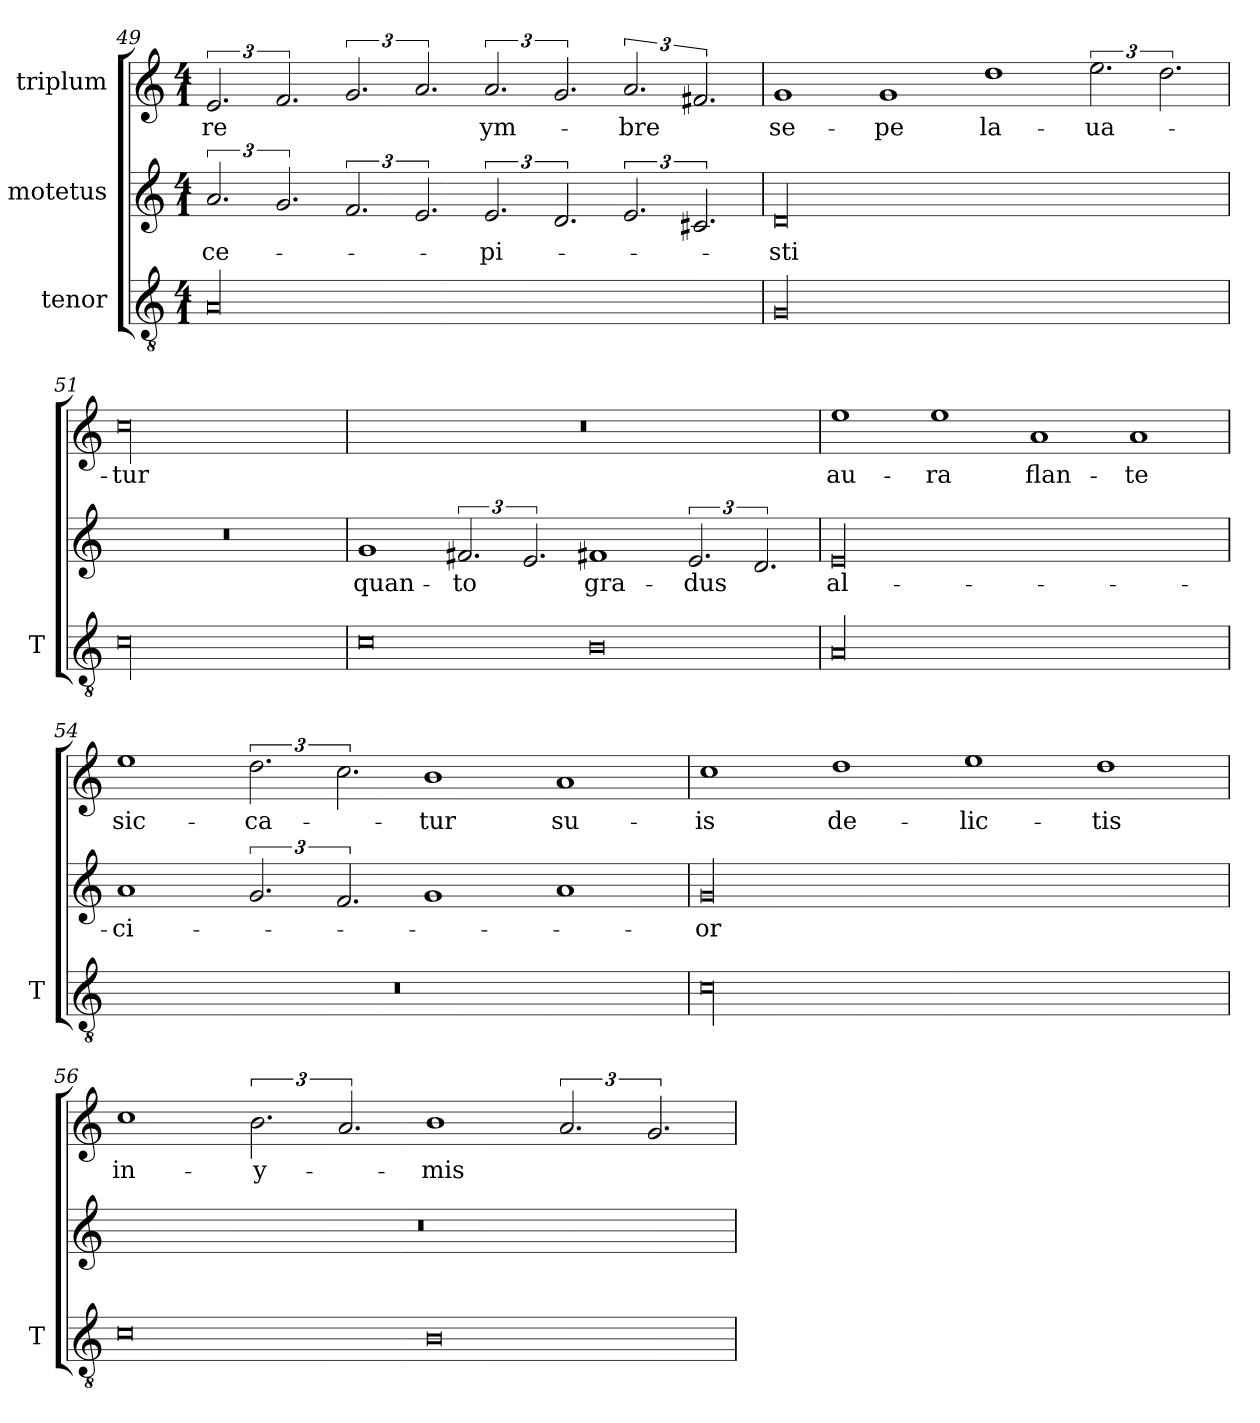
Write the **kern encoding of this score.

**kern	**kern	**text	**kern	**text
*part3	*part2	*part2	*part1	*part1
*staff3	*staff2	*staff2	*staff1	*staff1
*I"tenor	*I"motetus	*	*I"triplum	*
*I'T	*	*	*	*
*clefGv2	*clefG2	*	*clefG2	*
*k[]	*k[]	*	*k[]	*
*C:	*C:	*	*C:	*
*M4/1	*M4/1	*	*M4/1	*
=49	=49	=49	=49	=49
00A/	3.a/	-ce-	3.e/	-re
.	3.g/	.	3.f/	.
.	3.f/	.	3.g/	.
.	3.e/	.	3.a/	.
.	3.e/	-pi-	3.a/	ym-
.	3.d/	.	3.g/	.
.	3.e/	.	3.a/	-bre
.	3.c#X/	.	3.f#X/	.
=50	=50	=50	=50	=50
00G/	00d/	-sti	1g/	se-
.	.	.	1g/	-pe
.	.	.	1dd\	la-
.	.	.	3.ee\	-ua-
.	.	.	3.dd\	.
=51	=51	=51	=51	=51
00c\	00r	.	00cc\	-tur
=52	=52	=52	=52	=52
0c\	1g/	quan-	00r	.
.	3.f#X/	-to	.	.
.	3.e/	.	.	.
0B\	1f#X/	gra-	.	.
.	3.e/	-dus	.	.
.	3.d/	.	.	.
=53	=53	=53	=53	=53
00A/	00e/	al-	1ee\	au-
.	.	.	1ee\	-ra
.	.	.	1a/	flan-
.	.	.	1a/	-te
=54	=54	=54	=54	=54
00r	1a/	-ci-	1ee\	sic-
.	3.g/	.	3.dd\	-ca-
.	3.f/	.	3.cc\	.
.	1g/	.	1b\	-tur
.	1a/	.	1a/	su-
=55	=55	=55	=55	=55
00c\	00g/	-or	1cc\	-is
.	.	.	1dd\	de-
.	.	.	1ee\	-lic-
.	.	.	1dd\	-tis
!!LO:PB:g=z
=56	=56	=56	=56	=56
0c\	00r	.	1cc\	in-
.	.	.	3.b\	y-
.	.	.	3.a/	.
0B\	.	.	1b\	-mis
.	.	.	3.a/	.
.	.	.	3.g/	.
=	=	=	=	=
*-	*-	*-	*-	*-
